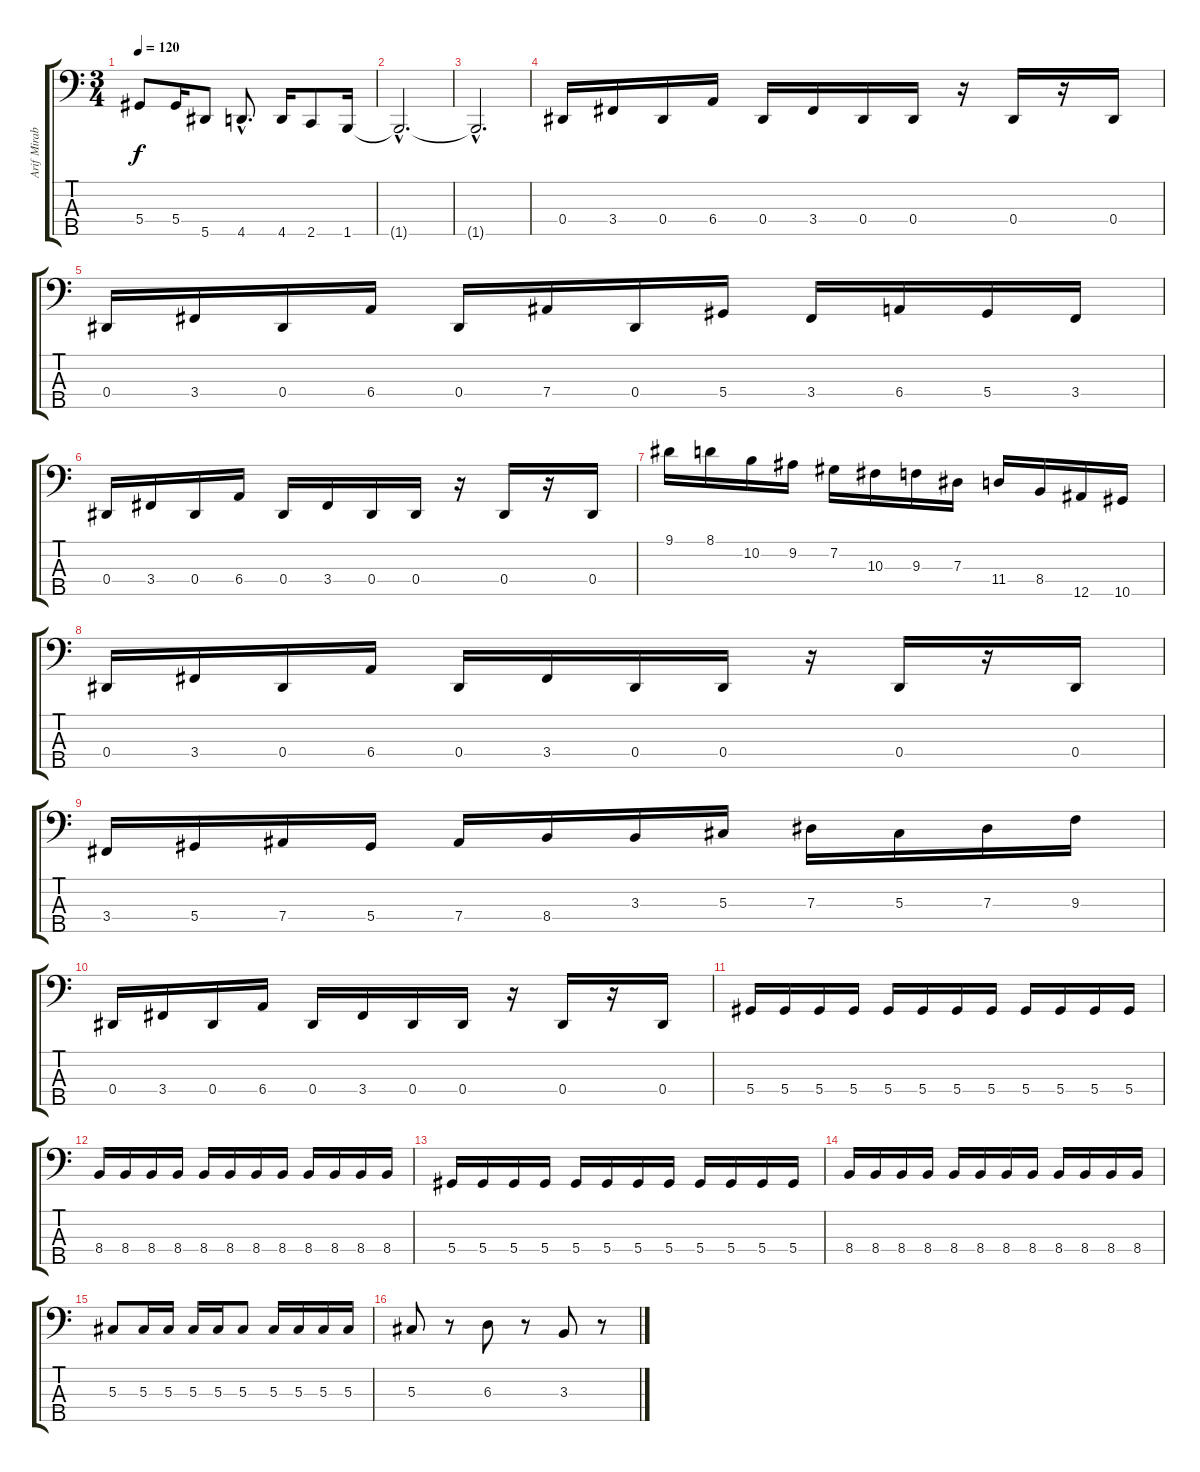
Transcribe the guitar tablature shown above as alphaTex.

\track ("Arif Mirabdolbaghi" "Arif Mirab") {instrument electricbassfinger}
\staff {score tabs}
\tuning (Gb2 Db2 Ab1 Eb1 Bb0) {hide}
\ts (3 4)
\tempo 120
\clef f4
\ks c
5.4{t}.8{dy f} 5.4.16 5.5.8 4.5{hac}.8{d} 4.5.16 2.5.8 1.5.16 |
1.5{hac t}.2{d} |
1.5{hac t}.2{d} |
0.4.16 3.4.16 0.4.16 6.4.16 0.4.16 3.4.16 0.4.16 0.4.16 r.16 0.4.16 r.16 0.4.16 |
0.4.16 3.4.16 0.4.16 6.4.16 0.4.16 7.4.16 0.4.16 5.4.16 3.4.16 6.4.16 5.4.16 3.4.16 |
0.4.16 3.4.16 0.4.16 6.4.16 0.4.16 3.4.16 0.4.16 0.4.16 r.16 0.4.16 r.16 0.4.16 |
9.1.16 8.1.16 10.2.16 9.2.16 7.2.16 10.3.16 9.3.16 7.3.16 11.4.16 8.4.16 12.5.16 10.5.16 |
0.4.16 3.4.16 0.4.16 6.4.16 0.4.16 3.4.16 0.4.16 0.4.16 r.16 0.4.16 r.16 0.4.16 |
3.4.16 5.4.16 7.4.16 5.4.16 7.4.16 8.4.16 3.3.16 5.3.16 7.3.16 5.3.16 7.3.16 9.3.16 |
0.4.16 3.4.16 0.4.16 6.4.16 0.4.16 3.4.16 0.4.16 0.4.16 r.16 0.4.16 r.16 0.4.16 |
5.4.16 5.4.16 5.4.16 5.4.16 5.4.16 5.4.16 5.4.16 5.4.16 5.4.16 5.4.16 5.4.16 5.4.16 |
8.4.16 8.4.16 8.4.16 8.4.16 8.4.16 8.4.16 8.4.16 8.4.16 8.4.16 8.4.16 8.4.16 8.4.16 |
5.4.16 5.4.16 5.4.16 5.4.16 5.4.16 5.4.16 5.4.16 5.4.16 5.4.16 5.4.16 5.4.16 5.4.16 |
8.4.16 8.4.16 8.4.16 8.4.16 8.4.16 8.4.16 8.4.16 8.4.16 8.4.16 8.4.16 8.4.16 8.4.16 |
5.3.8 5.3.16 5.3.16 5.3.16 5.3.16 5.3.8 5.3.16 5.3.16 5.3.16 5.3.16 |
5.3.8 r.8 6.3.8 r.8 3.3.8 r.8
